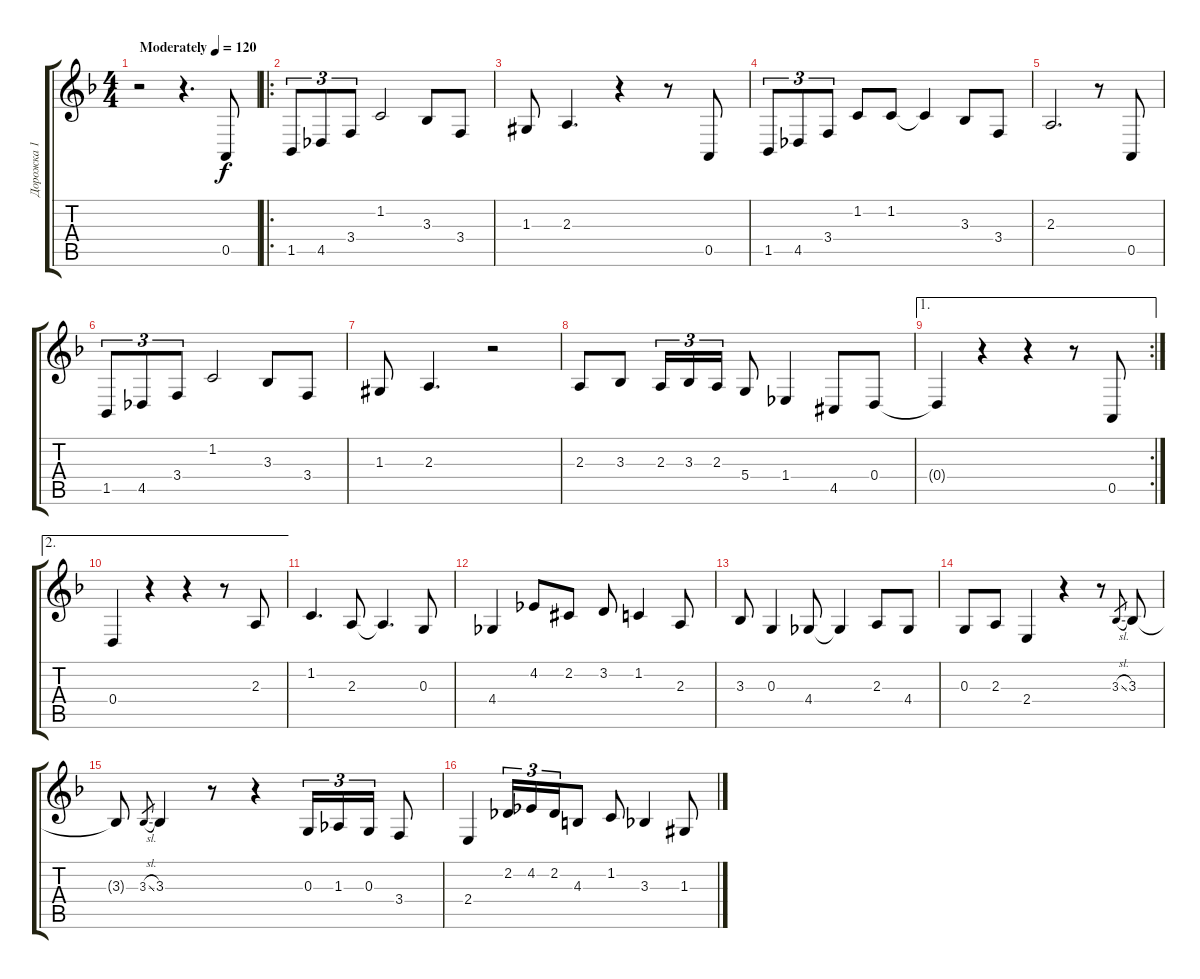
\track ("Дорожка 1" "Дорожка 1") {instrument trumpet}
\staff {score tabs}
\tuning (E4 B3 G3 D3 A2 E2) {hide}
\ts (4 4)
\tempo (120 "Moderately")
\clef g2
\ks dminor
r.2{dy f instrument trumpet} r.4{d} 0.5.8 |
\ro
1.5.8{tu (3 2)} 4.5.8{tu (3 2)} 3.4.8{tu (3 2)} 1.2.2 3.3.8 3.4.8 |
1.3{acc #}.8 2.3.4{d} r.4 r.8 0.5.8 |
1.5.8{tu (3 2)} 4.5.8{tu (3 2)} 3.4.8{tu (3 2)} 1.2.8 1.2.8 1.2{t}.4 3.3.8 3.4.8 |
2.3.2{d} r.8 0.5.8 |
1.5.8{tu (3 2)} 4.5.8{tu (3 2)} 3.4.8{tu (3 2)} 1.2.2 3.3.8 3.4.8 |
1.3{acc #}.8 2.3.4{d} r.2 |
2.3.8 3.3.8 2.3.16{tu (3 2)} 3.3.16{tu (3 2)} 2.3.16{tu (3 2)} 5.4.8 1.4.4 4.5{acc #}.8 0.4.8 |
\ae 1
\rc 2
0.4{t}.4 r.4 r.4 r.8 0.5.8 |
\ae 2
0.4.4 r.4 r.4 r.8 2.3.8 |
1.2.4{d} 2.3.8 2.3{t}.4{d} 0.3.8 |
4.4.4 4.2.8 2.2{acc #}.8 3.2.8 1.2.4 2.3.8 |
3.3.8 0.3.4 4.4.8 4.4{t}.4 2.3.8 4.4.8 |
0.3.8 2.3.8 2.4.4 r.4 r.8 3.3{sl}.8{gr} 3.3.8 |
3.3{t}.8 3.3{sl}.8{gr} 3.3.4 r.8 r.4 0.3.16{tu (3 2)} 1.3.16{tu (3 2)} 0.3.16{tu (3 2)} 3.4.8 |
2.4.4 2.2.16{tu (3 2)} 4.2.16{tu (3 2)} 2.2.16{tu (3 2) beam merge} 4.3.8 1.2.8 3.3.4 1.3{acc #}.8
